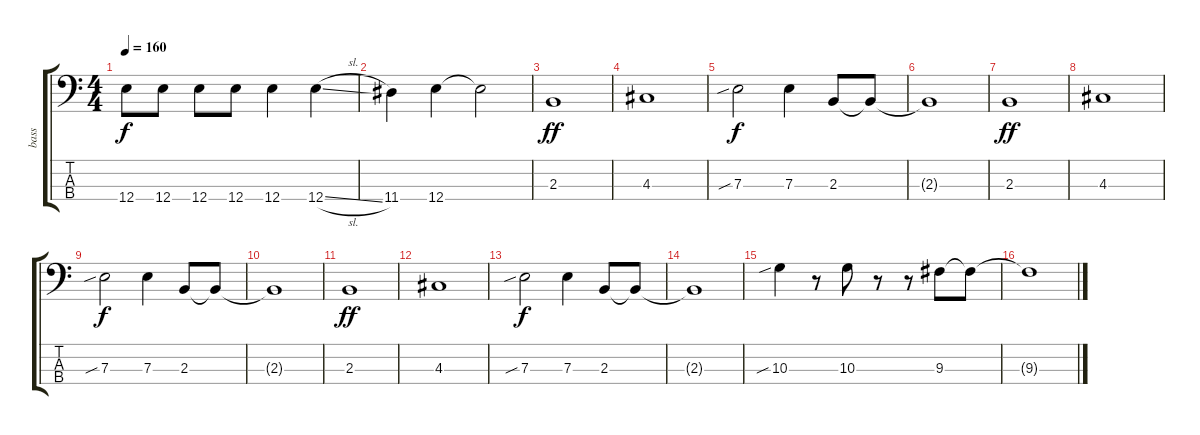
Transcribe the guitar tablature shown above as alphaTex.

\track ("bass" "bass") {instrument electricbassfinger}
\staff {score tabs}
\tuning (G2 D2 A1 E1) {hide}
\ts (4 4)
\tempo 160
\clef f4
\ks c
12.4.8{dy f} 12.4.8 12.4.8 12.4.8 12.4.4 12.4{sl}.4 |
11.4.4 12.4.4 12.4{t}.2 |
2.3.1{dy ff} |
4.3.1 |
7.3{sib}.2{dy f} 7.3.4 2.3.8 2.3{t}.8 |
2.3{t}.1 |
2.3.1{dy ff} |
4.3.1 |
7.3{sib}.2{dy f} 7.3.4 2.3.8 2.3{t}.8 |
2.3{t}.1 |
2.3.1{dy ff} |
4.3.1 |
7.3{sib}.2{dy f} 7.3.4 2.3.8 2.3{t}.8 |
2.3{t}.1 |
10.3{sib}.4 r.8 10.3.8 r.8 r.8 9.3.8 9.3{t}.8 |
9.3{t}.1
